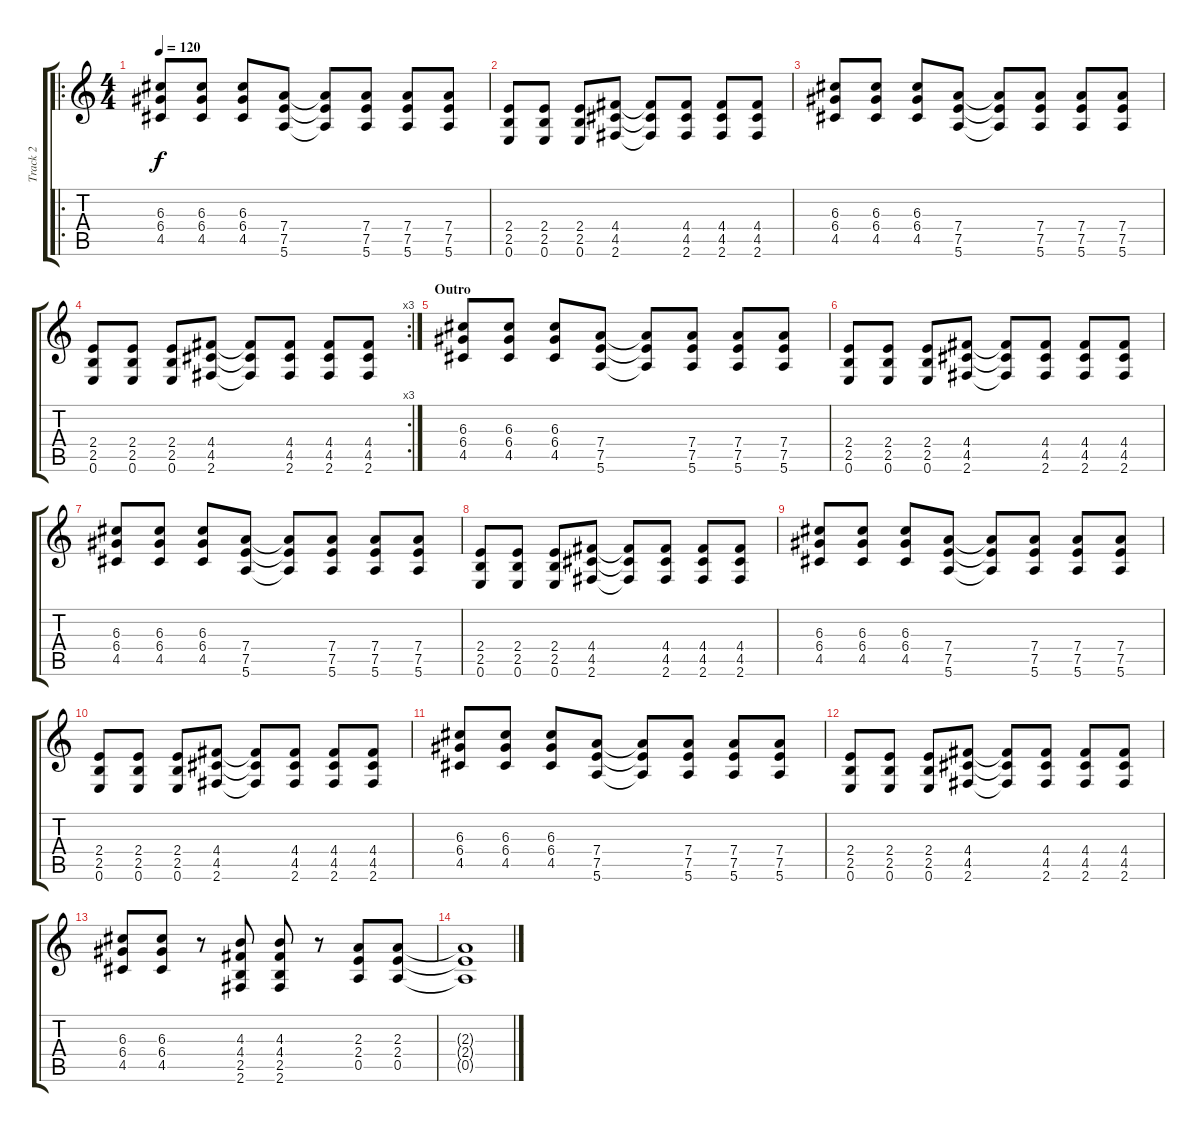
\track ("Track 2" "Track 2") {instrument distortionguitar}
\staff {score tabs}
\tuning (E4 B3 G3 D3 A2 E2) {hide}
\ro
\ts (4 4)
\tempo 120
\clef g2
\ks c
(6.3 6.4 4.5).8{dy f} (6.3 6.4 4.5).8 (6.3 6.4 4.5).8 (7.4 7.5 5.6).8 (7.4{t} 7.5{t} 5.6{t}).8 (7.4 7.5 5.6).8 (7.4 7.5 5.6).8 (7.4 7.5 5.6).8 |
(2.4 2.5 0.6).8 (2.4 2.5 0.6).8 (2.4 2.5 0.6).8 (4.4 4.5 2.6).8 (4.4{t} 4.5{t} 2.6{t}).8 (4.4 4.5 2.6).8 (4.4 4.5 2.6).8 (4.4 4.5 2.6).8 |
(6.3 6.4 4.5).8 (6.3 6.4 4.5).8 (6.3 6.4 4.5).8 (7.4 7.5 5.6).8 (7.4{t} 7.5{t} 5.6{t}).8 (7.4 7.5 5.6).8 (7.4 7.5 5.6).8 (7.4 7.5 5.6).8 |
\rc 3
(2.4 2.5 0.6).8 (2.4 2.5 0.6).8 (2.4 2.5 0.6).8 (4.4 4.5 2.6).8 (4.4{t} 4.5{t} 2.6{t}).8 (4.4 4.5 2.6).8 (4.4 4.5 2.6).8 (4.4 4.5 2.6).8 |
\section ("" "Outro")
(6.3 6.4 4.5).8 (6.3 6.4 4.5).8 (6.3 6.4 4.5).8 (7.4 7.5 5.6).8 (7.4{t} 7.5{t} 5.6{t}).8 (7.4 7.5 5.6).8 (7.4 7.5 5.6).8 (7.4 7.5 5.6).8 |
(2.4 2.5 0.6).8 (2.4 2.5 0.6).8 (2.4 2.5 0.6).8 (4.4 4.5 2.6).8 (4.4{t} 4.5{t} 2.6{t}).8 (4.4 4.5 2.6).8 (4.4 4.5 2.6).8 (4.4 4.5 2.6).8 |
(6.3 6.4 4.5).8 (6.3 6.4 4.5).8 (6.3 6.4 4.5).8 (7.4 7.5 5.6).8 (7.4{t} 7.5{t} 5.6{t}).8 (7.4 7.5 5.6).8 (7.4 7.5 5.6).8 (7.4 7.5 5.6).8 |
(2.4 2.5 0.6).8 (2.4 2.5 0.6).8 (2.4 2.5 0.6).8 (4.4 4.5 2.6).8 (4.4{t} 4.5{t} 2.6{t}).8 (4.4 4.5 2.6).8 (4.4 4.5 2.6).8 (4.4 4.5 2.6).8 |
(6.3 6.4 4.5).8 (6.3 6.4 4.5).8 (6.3 6.4 4.5).8 (7.4 7.5 5.6).8 (7.4{t} 7.5{t} 5.6{t}).8 (7.4 7.5 5.6).8 (7.4 7.5 5.6).8 (7.4 7.5 5.6).8 |
(2.4 2.5 0.6).8 (2.4 2.5 0.6).8 (2.4 2.5 0.6).8 (4.4 4.5 2.6).8 (4.4{t} 4.5{t} 2.6{t}).8 (4.4 4.5 2.6).8 (4.4 4.5 2.6).8 (4.4 4.5 2.6).8 |
(6.3 6.4 4.5).8 (6.3 6.4 4.5).8 (6.3 6.4 4.5).8 (7.4 7.5 5.6).8 (7.4{t} 7.5{t} 5.6{t}).8 (7.4 7.5 5.6).8 (7.4 7.5 5.6).8 (7.4 7.5 5.6).8 |
(2.4 2.5 0.6).8 (2.4 2.5 0.6).8 (2.4 2.5 0.6).8 (4.4 4.5 2.6).8 (4.4{t} 4.5{t} 2.6{t}).8 (4.4 4.5 2.6).8 (4.4 4.5 2.6).8 (4.4 4.5 2.6).8 |
(6.3 6.4 4.5).8 (6.3 6.4 4.5).8 r.8 (4.3 4.4 2.5 2.6).8 (4.3 4.4 2.5 2.6).8 r.8 (2.3 2.4 0.5).8 (2.3 2.4 0.5).8 |
(2.3{t} 2.4{t} 0.5{t}).1
